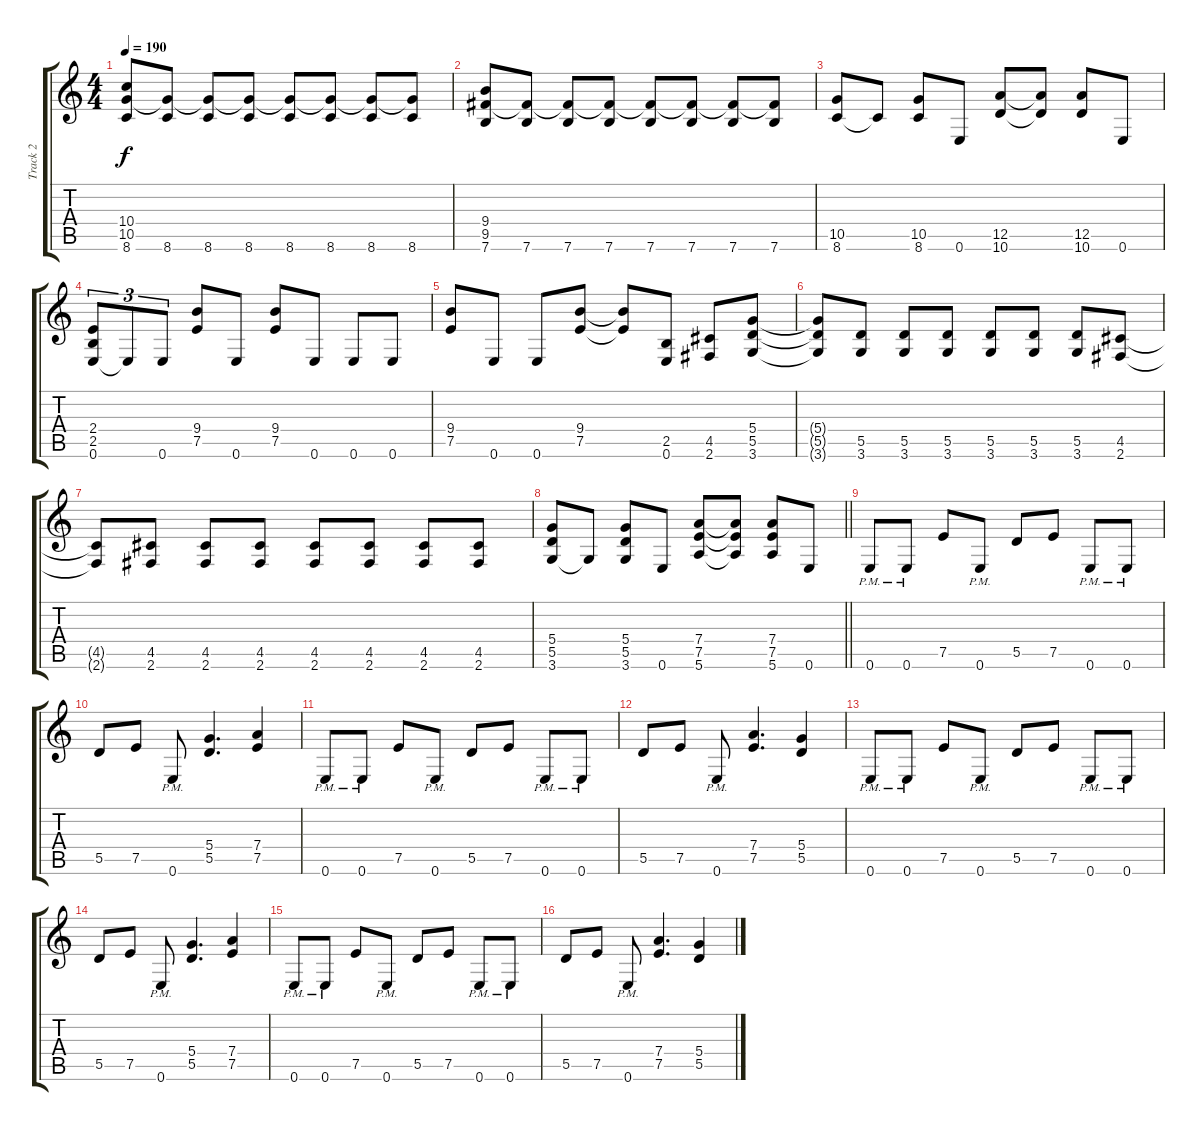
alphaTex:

\track ("Track 2" "Track 2") {instrument distortionguitar}
\staff {score tabs}
\tuning (E4 B3 G3 D3 A2 E2) {hide}
\ts (4 4)
\tempo 190
\clef g2
\ks c
(10.4 10.5 8.6).8{dy f} (10.5{t} 8.6).8 (10.5{t} 8.6).8 (10.5{t} 8.6).8 (10.5{t} 8.6).8 (10.5{t} 8.6).8 (10.5{t} 8.6).8 (10.5{t} 8.6).8 |
(9.4 9.5 7.6).8 (9.5{t} 7.6).8 (9.5{t} 7.6).8 (9.5{t} 7.6).8 (9.5{t} 7.6).8 (9.5{t} 7.6).8 (9.5{t} 7.6).8 (9.5{t} 7.6).8 |
(10.5 8.6).8 8.6{t}.8 (10.5 8.6).8 0.6.8 (12.5 10.6).8 (12.5{t} 10.6{t}).8 (12.5 10.6).8 0.6.8 |
(2.4 2.5 0.6).8{tu (3 2)} 0.6{t}.8{tu (3 2)} 0.6.8{tu (3 2)} (9.4 7.5).8 0.6.8 (9.4 7.5).8 0.6.8 0.6.8 0.6.8 |
(9.4 7.5).8 0.6.8 0.6.8 (9.4 7.5).8 (9.4{t} 7.5{t}).8 (2.5 0.6).8 (4.5 2.6).8 (5.4 5.5 3.6).8 |
(5.4{t} 5.5{t} 3.6{t}).8 (5.5 3.6).8 (5.5 3.6).8 (5.5 3.6).8 (5.5 3.6).8 (5.5 3.6).8 (5.5 3.6).8 (4.5 2.6).8 |
(4.5{t} 2.6{t}).8 (4.5 2.6).8 (4.5 2.6).8 (4.5 2.6).8 (4.5 2.6).8 (4.5 2.6).8 (4.5 2.6).8 (4.5 2.6).8 |
\barLineRight lightlight
(5.4 5.5 3.6).8 3.6{t}.8 (5.4 5.5 3.6).8 0.6.8 (7.4 7.5 5.6).8 (7.4{t} 7.5{t} 5.6{t}).8 (7.4 7.5 5.6).8 0.6.8 |
0.6{pm}.8 0.6{pm}.8 7.5.8 0.6{pm}.8 5.5.8 7.5.8 0.6{pm}.8 0.6{pm}.8 |
5.5.8 7.5.8 0.6{pm}.8 (5.4 5.5).4{d} (7.4 7.5).4 |
0.6{pm}.8 0.6{pm}.8 7.5.8 0.6{pm}.8 5.5.8 7.5.8 0.6{pm}.8 0.6{pm}.8 |
5.5.8 7.5.8 0.6{pm}.8 (7.4 7.5).4{d} (5.4 5.5).4 |
0.6{pm}.8 0.6{pm}.8 7.5.8 0.6{pm}.8 5.5.8 7.5.8 0.6{pm}.8 0.6{pm}.8 |
5.5.8 7.5.8 0.6{pm}.8 (5.4 5.5).4{d} (7.4 7.5).4 |
0.6{pm}.8 0.6{pm}.8 7.5.8 0.6{pm}.8 5.5.8 7.5.8 0.6{pm}.8 0.6{pm}.8 |
5.5.8 7.5.8 0.6{pm}.8 (7.4 7.5).4{d} (5.4 5.5).4
